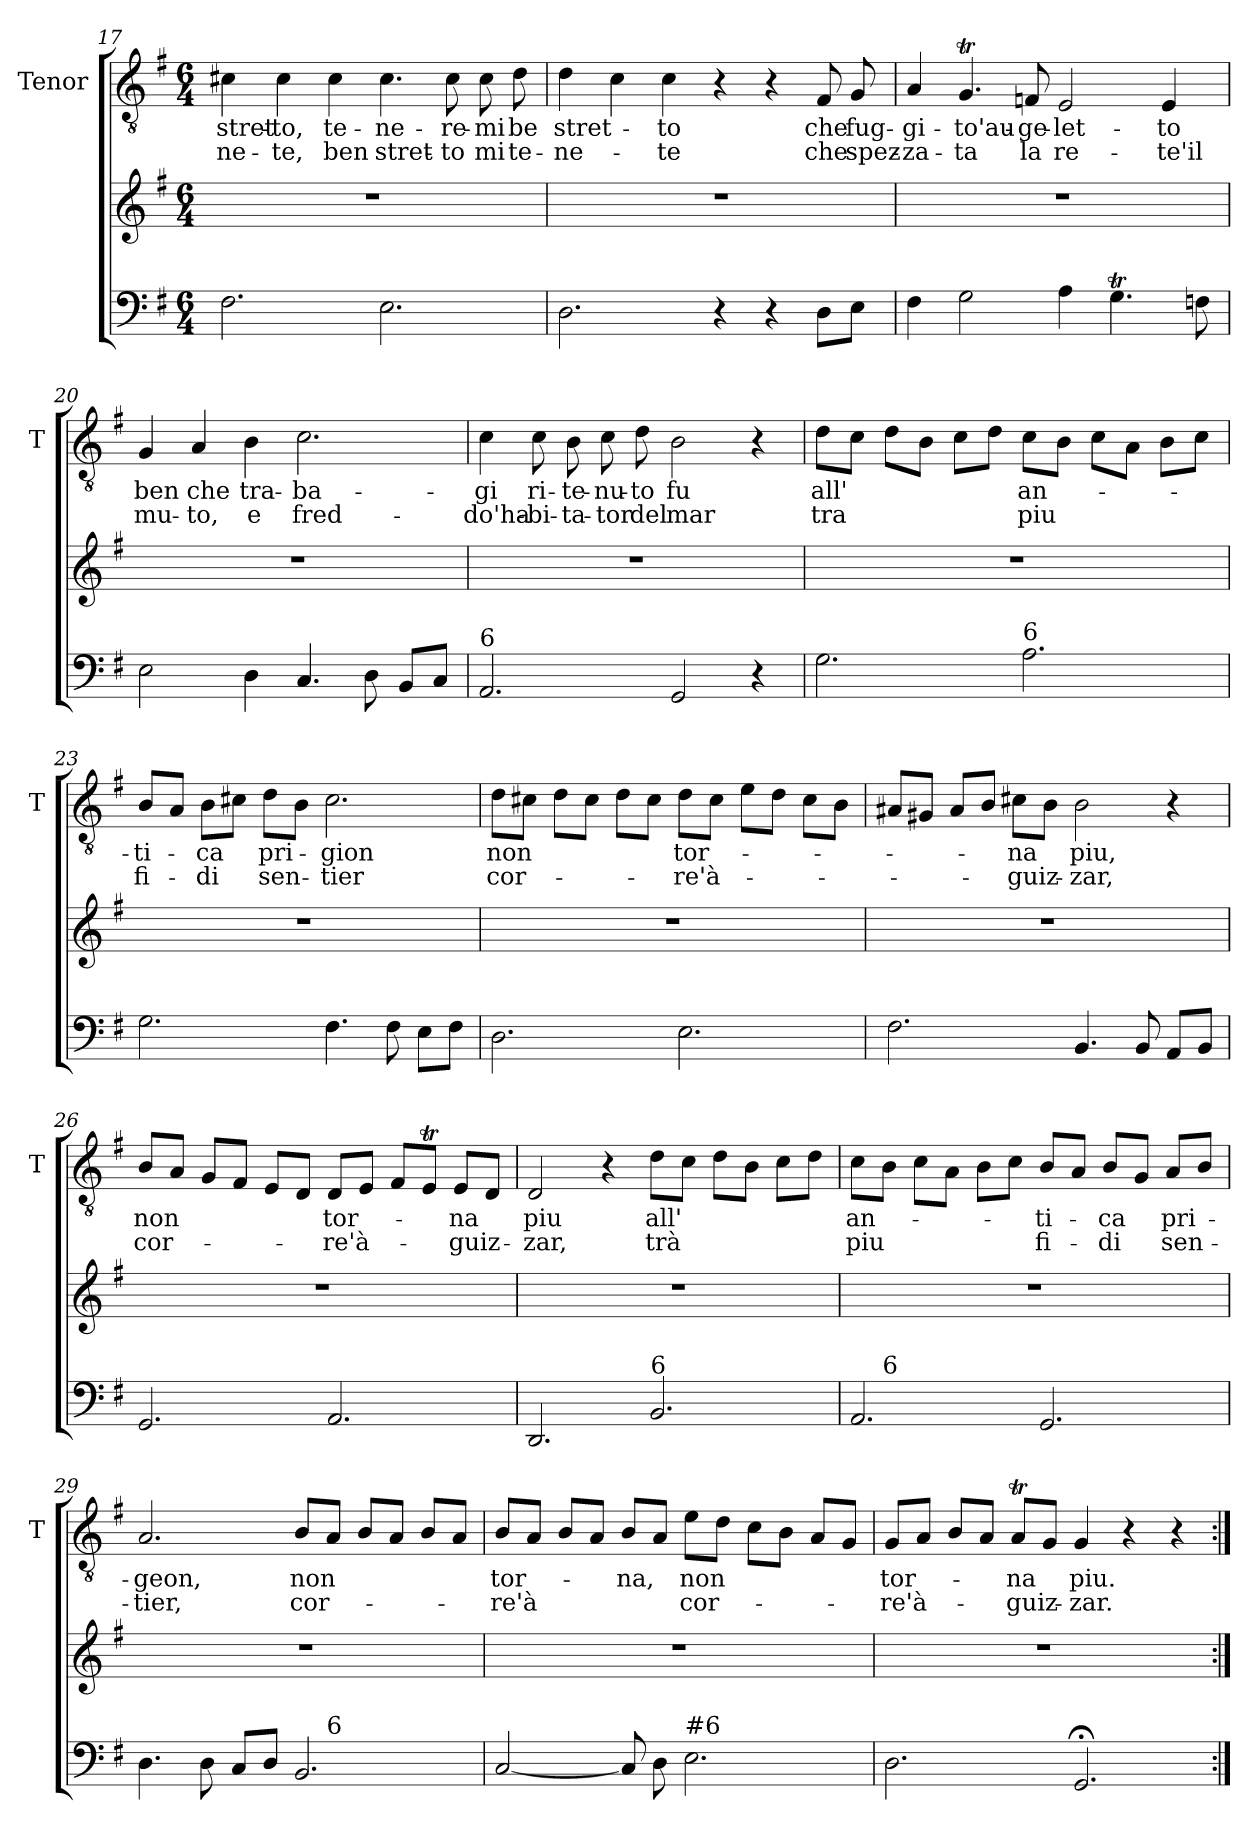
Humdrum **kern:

**kern	**kern	**kern	**text	**text
*part2	*part2	*part1	*part1	*part1
*staff3	*staff2	*staff1	*staff1	*staff1
*	*	*I"Tenor	*	*
*	*	*I'T	*	*
*clefF4	*clefG2	*clefGv2	*	*
*k[f#]	*k[f#]	*k[f#]	*	*
*G:	*G:	*G:	*	*
*M6/4	*M6/4	*M6/4	*	*
=17	=17	=17	=17	=17
!	!	!	!LO:LY:b	!LO:LY:b
2.F#\	1.r	4c#X\	stret-	-ne-
!	!	!	!LO:LY:b	!LO:LY:b
.	.	4c#\	-to,	-te,
!	!	!	!LO:LY:b	!LO:LY:b
.	.	4c#\	te-	ben
!	!	!	!LO:LY:b	!LO:LY:b
2.E\	.	4.c#\	-ne-	stret-
!	!	!	!LO:LY:b	!LO:LY:b
.	.	8c#\	-re-	-to
!	!	!	!LO:LY:b	!LO:LY:b
.	.	8c#\	-mi	mi
!	!	!	!LO:LY:b	!LO:LY:b
.	.	8d\	be	te-
=18	=18	=18	=18	=18
!	!	!	!LO:LY:b	!LO:LY:b
2.D\	1.r	4d\	stret-	-ne-
.	.	4c\	.	.
!	!	!	!LO:LY:b	!LO:LY:b
.	.	4c\	-to	-te
4r	.	4r	.	.
4r	.	4r	.	.
!	!	!	!LO:LY:b	!LO:LY:b
8D\L	.	8F#/	che	che
!	!	!	!LO:LY:b	!LO:LY:b
8E\J	.	8G/	fug-	spez-
!!LO:LB:g=z
=19	=19	=19	=19	=19
!	!	!	!LO:LY:b	!LO:LY:b
4F#\	1.r	4A/	-gi-	-za-
!	!	!	!LO:LY:b	!LO:LY:b
2G\	.	4.GT/	-to'au-	-ta
!	!	!	!LO:LY:b	!LO:LY:b
.	.	8Fn/	-ge-	la
!	!	!	!LO:LY:b	!LO:LY:b
4A\	.	2E/	-let-	re-
4.GT\	.	.	.	.
!	!	!	!LO:LY:b	!LO:LY:b
.	.	4E/	-to	-te'il
8Fn\	.	.	.	.
=20	=20	=20	=20	=20
!	!	!	!LO:LY:b	!LO:LY:b
2E\	1.r	4G/	ben	mu-
!	!	!	!LO:LY:b	!LO:LY:b
.	.	4A/	che	-to,
!	!	!	!LO:LY:b	!LO:LY:b
4D\	.	4B\	tra-	e
!	!	!	!LO:LY:b	!LO:LY:b
4.C/	.	2.c\	-ba-	fred-
8D\	.	.	.	.
8BB/L	.	.	.	.
8C/J	.	.	.	.
=21	=21	=21	=21	=21
!LO:TX:a:t=6	!	!	!	!
!	!	!	!LO:LY:b	!LO:LY:b
2.AA/	1.r	4c\	-gi	-do'ha-
!	!	!	!LO:LY:b	!LO:LY:b
.	.	8c\	ri-	-bi-
!	!	!	!LO:LY:b	!LO:LY:b
.	.	8B\	-te-	-ta-
!	!	!	!LO:LY:b	!LO:LY:b
.	.	8c\	-nu-	-tor
!	!	!	!LO:LY:b	!LO:LY:b
.	.	8d\	-to	del
!	!	!	!LO:LY:b	!LO:LY:b
2GG/	.	2B\	fu	mar
4r	.	4r	.	.
=22	=22	=22	=22	=22
!	!	!	!LO:LY:b	!LO:LY:b
2.G\	1.r	8d\L	all'	tra
.	.	8c\J	.	.
.	.	8d\L	.	.
.	.	8B\J	.	.
.	.	8c\L	.	.
.	.	8d\J	.	.
!LO:TX:a:t=6	!	!	!	!
!	!	!	!LO:LY:b	!LO:LY:b
2.A\	.	8c\L	an-	piu
.	.	8B\J	.	.
.	.	8c\L	.	.
.	.	8A\J	.	.
.	.	8B\L	.	.
.	.	8c\J	.	.
!!LO:LB:g=z
=23	=23	=23	=23	=23
!	!	!	!LO:LY:b	!LO:LY:b
2.G\	1.r	8B/L	-ti-	fi-
.	.	8A/J	.	.
!	!	!	!LO:LY:b	!LO:LY:b
.	.	8B\L	-ca	-di
.	.	8c#X\J	.	.
!	!	!	!LO:LY:b	!LO:LY:b
.	.	8d\L	pri-	sen-
.	.	8B\J	.	.
!	!	!	!LO:LY:b	!LO:LY:b
4.F#\	.	2.c#\	-gion	-tier
8F#\	.	.	.	.
8E\L	.	.	.	.
8F#\J	.	.	.	.
=24	=24	=24	=24	=24
!	!	!	!LO:LY:b	!LO:LY:b
2.D\	1.r	8d\L	non	cor-
.	.	8c#X\J	.	.
.	.	8d\L	.	.
.	.	8c#\J	.	.
.	.	8d\L	.	.
.	.	8c#\J	.	.
!	!	!	!LO:LY:b	!LO:LY:b
2.E\	.	8d\L	tor-	-re'à-
.	.	8c#\J	.	.
.	.	8e\L	.	.
.	.	8d\J	.	.
.	.	8c#\L	.	.
.	.	8B\J	.	.
=25	=25	=25	=25	=25
2.F#\	1.r	8A#X/L	.	.
.	.	8G#X/J	.	.
.	.	8A#/L	.	.
.	.	8B/J	.	.
!	!	!	!LO:LY:b	!LO:LY:b
.	.	8c#X\L	-na	-guiz-
.	.	8B\J	.	.
!	!	!	!LO:LY:b	!LO:LY:b
4.BB/	.	2B\	piu,	-zar,
8BB/	.	.	.	.
8AA/L	.	4r	.	.
8BB/J	.	.	.	.
!!LO:PB:g=z
=26	=26	=26	=26	=26
!	!	!	!LO:LY:b	!LO:LY:b
2.GG/	1.r	8B/L	non	cor-
.	.	8A/J	.	.
.	.	8G/L	.	.
.	.	8F#/J	.	.
.	.	8E/L	.	.
.	.	8D/J	.	.
!	!	!	!LO:LY:b	!LO:LY:b
2.AA/	.	8D/L	tor-	-re'à-
.	.	8E/J	.	.
.	.	8F#/L	.	.
.	.	8ET/J	.	.
!	!	!	!LO:LY:b	!LO:LY:b
.	.	8E/L	-na	-guiz-
.	.	8D/J	.	.
=27	=27	=27	=27	=27
!	!	!	!LO:LY:b	!LO:LY:b
2.DD/	1.r	2D/	piu	-zar,
.	.	4r	.	.
!LO:TX:a:t=6	!	!	!	!
!	!	!	!LO:LY:b	!LO:LY:b
2.BB/	.	8d\L	all'	trà
.	.	8c\J	.	.
.	.	8d\L	.	.
.	.	8B\J	.	.
.	.	8c\L	.	.
.	.	8d\J	.	.
=28	=28	=28	=28	=28
!	!	!	!LO:LY:b	!LO:LY:b
*^	*	*	*	*
2.AA/	8ryy	1.r	8c\L	an-	piu
!	!LO:TX:a:t=6	!	!	!	!
.	1ryy	.	8B\J	.	.
.	.	.	8c\L	.	.
.	.	.	8A\J	.	.
.	.	.	8B\L	.	.
.	.	.	8c\J	.	.
!	!	!	!	!LO:LY:b	!LO:LY:b
2.GG/	.	.	8B/L	-ti-	fi-
.	.	.	8A/J	.	.
!	!	!	!	!LO:LY:b	!LO:LY:b
.	.	.	8B/L	-ca	-di
.	4.ryy	.	8G/J	.	.
!	!	!	!	!LO:LY:b	!LO:LY:b
.	.	.	8A/L	pri-	sen-
.	.	.	8B/J	.	.
!!LO:LB:g=z
=29	=29	=29	=29	=29	=29
!	!	!	!	!LO:LY:b	!LO:LY:b
4.D\	2..ryy	1.r	2.A/	-geon,	-tier,
8D\	.	.	.	.	.
8C/L	.	.	.	.	.
8D/J	.	.	.	.	.
!	!	!	!	!LO:LY:b	!LO:LY:b
2.BB/	.	.	8B/L	non	cor-
!	!LO:TX:a:t=6	!	!	!	!
.	2ryy	.	8A/J	.	.
.	.	.	8B/L	.	.
.	.	.	8A/J	.	.
.	.	.	8B/L	.	.
.	8ryy	.	8A/J	.	.
=30	=30	=30	=30	=30	=30
!	!	!	!	!LO:LY:b	!LO:LY:b
*v	*v	*	*	*	*
[2C/	1.r	8B/L	tor-	-re'à
.	.	8A/J	.	.
.	.	8B/L	.	.
.	.	8A/J	.	.
!	!	!	!LO:LY:b	!
8C/]	.	8B/L	-na,	.
8D\	.	8A/J	.	.
!LO:TX:a:t=#6	!	!	!	!
!	!	!	!LO:LY:b	!LO:LY:b
2.E\	.	8e\L	non	cor-
.	.	8d\J	.	.
.	.	8c\L	.	.
.	.	8B\J	.	.
.	.	8A/L	.	.
.	.	8G/J	.	.
=31	=31	=31	=31	=31
!	!	!	!LO:LY:b	!LO:LY:b
2.D\	1.r	8G/L	tor-	-re'à-
.	.	8A/J	.	.
.	.	8B/L	.	.
.	.	8A/J	.	.
!	!	!	!LO:LY:b	!LO:LY:b
.	.	8AT/L	-na	-guiz-
.	.	8G/J	.	.
!	!	!	!LO:LY:b	!LO:LY:b
2.GG;</	.	4G/	piu.	-zar.
.	.	4r	.	.
.	.	4r	.	.
=:|!	=:|!	=:|!	=:|!	=:|!
*-	*-	*-	*-	*-
